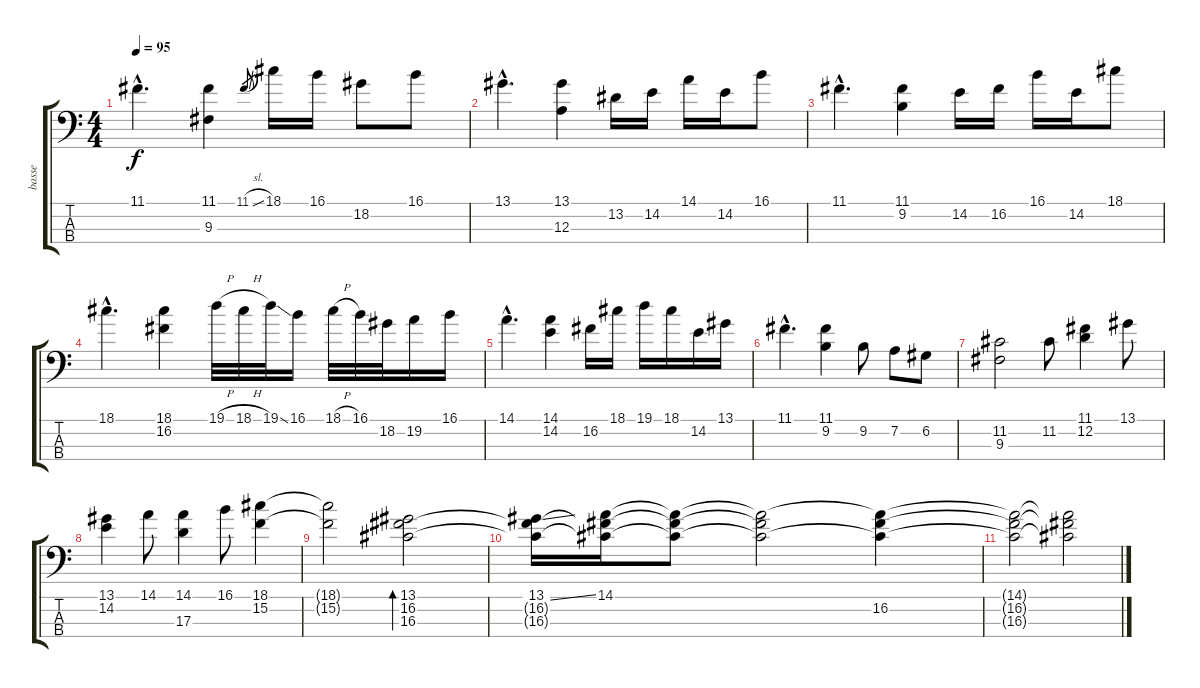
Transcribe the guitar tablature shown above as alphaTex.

\track ("basse " "basse ") {instrument electricbassfinger}
\staff {score tabs}
\tuning (G2 D2 A1 E1) {hide}
\ts (4 4)
\tempo 95
\clef f4
\ks c
11.1{hac}.4{d dy f} (11.1 9.3).4 11.1{sl}.8{gr} 18.1.16 16.1.16 18.2.8 16.1.8 |
13.1{hac}.4{d} (13.1 12.3).4 13.2.16 14.2.16 14.1.16 14.2.16 16.1.8 |
11.1{hac}.4{d} (11.1 9.2).4 14.2.16 16.2.16 16.1.16 14.2.16 18.1.8 |
18.1{hac}.4{d} (18.1 16.2).4 19.1{h}.32 18.1{h}.32 19.1{ss}.32 16.1.16 18.1{h}.32 16.1.32 18.2.32 19.2.16 16.1.16 |
14.1{hac}.4{d} (14.1 14.2).4 16.2.16 18.1.16 19.1.16 18.1.16 14.2.16 13.1.16 |
11.1{hac}.4{d} (11.1 9.2).4 9.2.8 7.2.8 6.2.8 |
(11.2 9.3).2 11.2.8 (11.1 12.2).4 13.1.8 |
(13.1 14.2).4 14.1.8 (14.1 17.3).4 16.1.8 (18.1 15.2).4 |
(18.1{t} 15.2{t}).2 (13.1 16.2 16.3).2{bd 480} |
(13.1{ss} 16.2{t} 16.3{t}).16 (14.1 16.2{t} 16.3{t}).16 (14.1{t} 16.2{t} 16.3{t}).8 (14.1{t} 16.2{t} 16.3{t}).2 (14.1{t} 16.2 16.3{t}).4{volume 13} |
(14.1{t} 16.2{t} 16.3{t}).2 (14.1{t} 16.2{t} 16.3{t}).2
